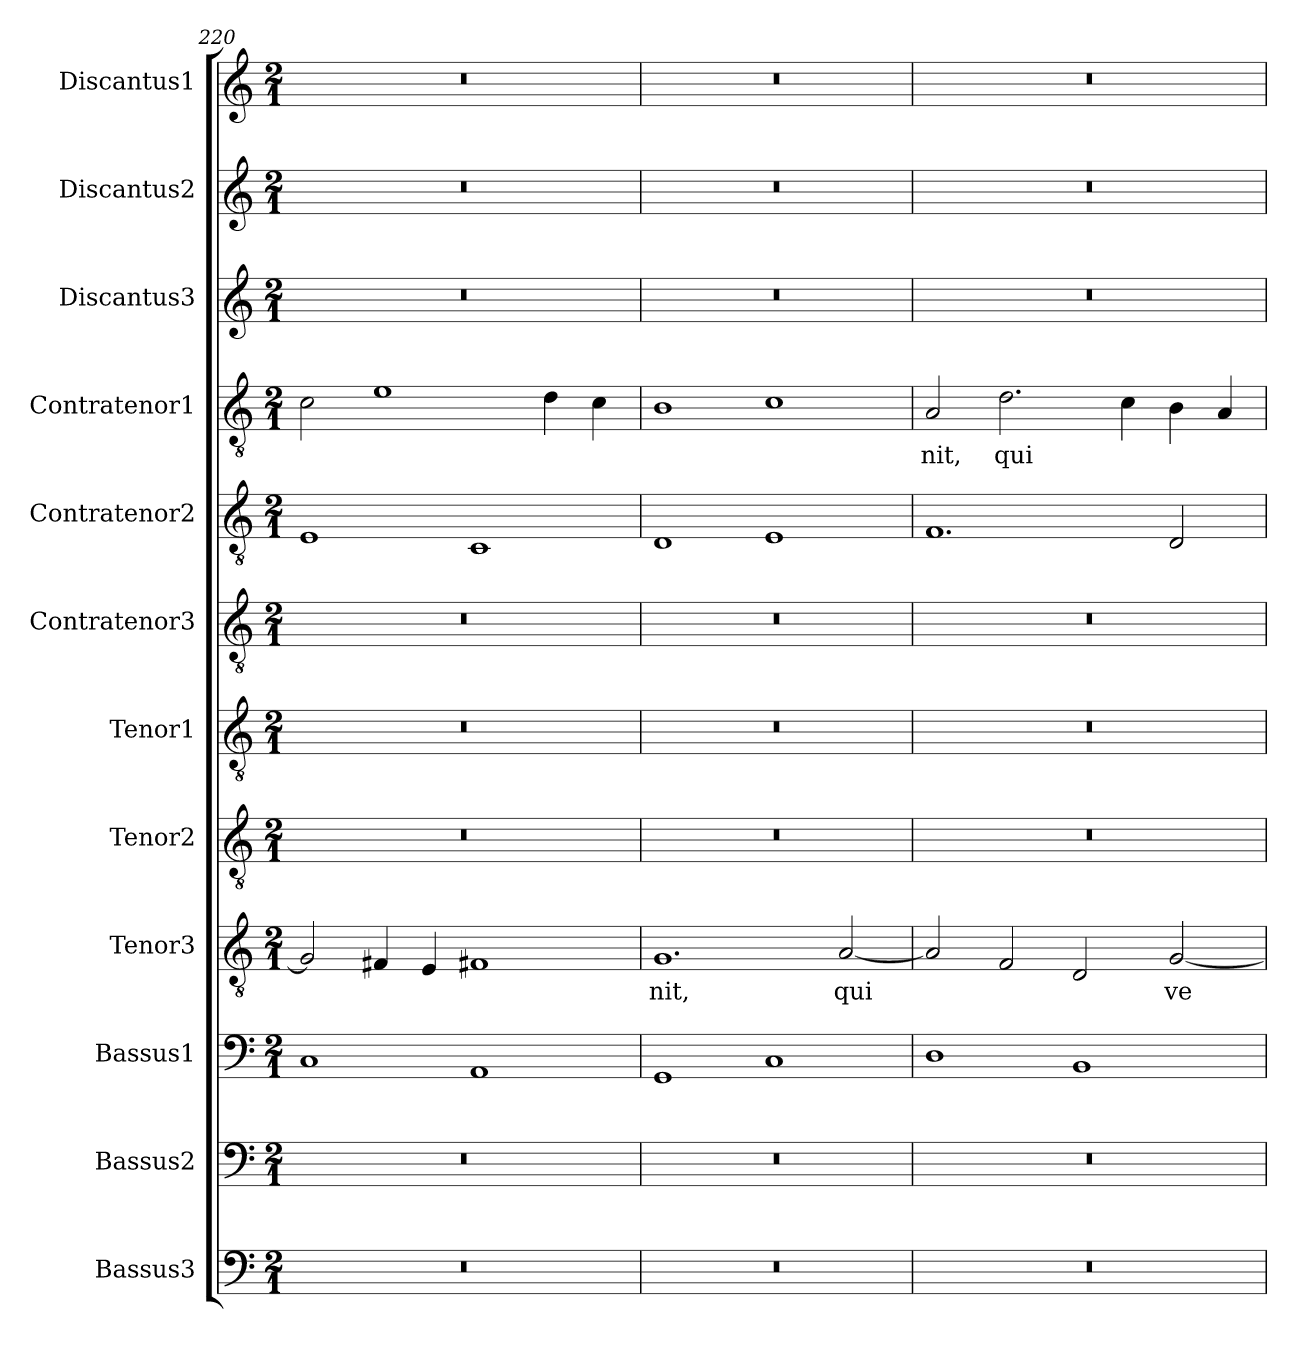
**kern	**kern	**kern	**kern	**text	**kern	**kern	**kern	**kern	**kern	**text	**kern	**kern	**kern
*part12	*part11	*part10	*part9	*part9	*part8	*part7	*part6	*part5	*part4	*part4	*part3	*part2	*part1
*staff12	*staff11	*staff10	*staff9	*staff9	*staff8	*staff7	*staff6	*staff5	*staff4	*staff4	*staff3	*staff2	*staff1
*I"Bassus3	*I"Bassus2	*I"Bassus1	*I"Tenor3	*	*I"Tenor2	*I"Tenor1	*I"Contratenor3	*I"Contratenor2	*I"Contratenor1	*	*I"Discantus3	*I"Discantus2	*I"Discantus1
*I'B3	*I'B2	*I'B1	*I'T3	*	*I'T2	*I'T1	*I'Ct3	*I'Ct2	*I'Ct1	*	*I'D3	*I'D2	*I'D1
*clefF4	*clefF4	*clefF4	*clefGv2	*	*clefGv2	*clefGv2	*clefGv2	*clefGv2	*clefGv2	*	*clefG2	*clefG2	*clefG2
*k[]	*k[]	*k[]	*k[]	*	*k[]	*k[]	*k[]	*k[]	*k[]	*	*k[]	*k[]	*k[]
*M2/1	*M2/1	*M2/1	*M2/1	*	*M2/1	*M2/1	*M2/1	*M2/1	*M2/1	*	*M2/1	*M2/1	*M2/1
=220	=220	=220	=220	=220	=220	=220	=220	=220	=220	=220	=220	=220	=220
0r	0r	1C/	2G/]	.	0r	0r	0r	1E/	2c\	.	0r	0r	0r
.	.	.	4F#X/	.	.	.	.	.	1e\	.	.	.	.
.	.	.	4E/	.	.	.	.	.	.	.	.	.	.
.	.	1AA/	1F#X/	.	.	.	.	1C/	.	.	.	.	.
.	.	.	.	.	.	.	.	.	4d\	.	.	.	.
.	.	.	.	.	.	.	.	.	4c\	.	.	.	.
=221	=221	=221	=221	=221	=221	=221	=221	=221	=221	=221	=221	=221	=221
0r	0r	1GG/	1.G/	-nit,	0r	0r	0r	1D/	1B\	.	0r	0r	0r
.	.	1C/	.	.	.	.	.	1E/	1c\	.	.	.	.
.	.	.	[2A/	qui	.	.	.	.	.	.	.	.	.
=222	=222	=222	=222	=222	=222	=222	=222	=222	=222	=222	=222	=222	=222
0r	0r	1D\	2A/]	.	0r	0r	0r	1.F/	2A/	-nit,	0r	0r	0r
.	.	.	2F/	.	.	.	.	.	2.d\	qui	.	.	.
.	.	1BB/	2D/	.	.	.	.	.	.	.	.	.	.
.	.	.	.	.	.	.	.	.	4c\	.	.	.	.
.	.	.	[2G/	ve-	.	.	.	2D/	4B\	.	.	.	.
.	.	.	.	.	.	.	.	.	4A/	.	.	.	.
=	=	=	=	=	=	=	=	=	=	=	=	=	=
*-	*-	*-	*-	*-	*-	*-	*-	*-	*-	*-	*-	*-	*-
